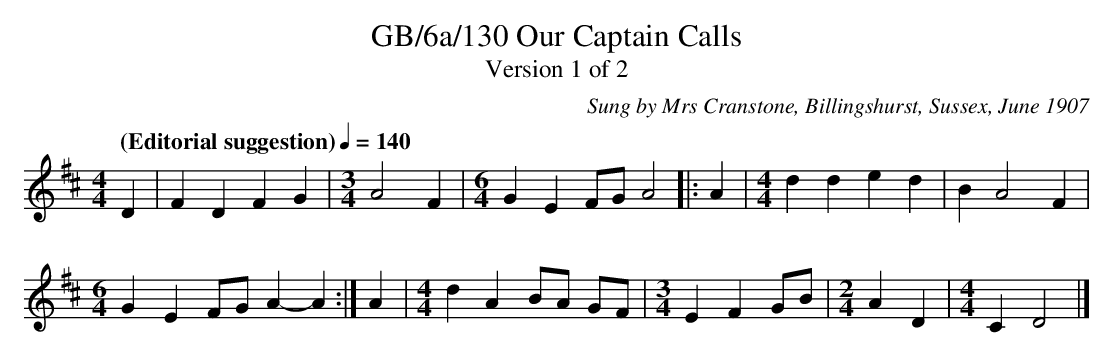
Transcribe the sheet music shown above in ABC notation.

X:1
T:GB/6a/130 Our Captain Calls
T:Version 1 of 2
C:Sung by Mrs Cranstone, Billingshurst, Sussex, June 1907
M:4/4
L:1/8
Q:"(Editorial suggestion)" 1/4=140
K:D
D2 | F2 D2 F2 G2 | [M:3/4]A4 F2 | [M:6/4]G2 E2 FG A4 |: A2 | [M:4/4]d2 d2 e2 d2 | B2 A4 F2 |
[M:6/4]G2 E2 FG A2-A2 :|A2 | [M:4/4]d2 A2 BA GF | [M:3/4]E2 F2 GB | [M:2/4]A2 D2 | [M:4/4]C2 D4 |]
